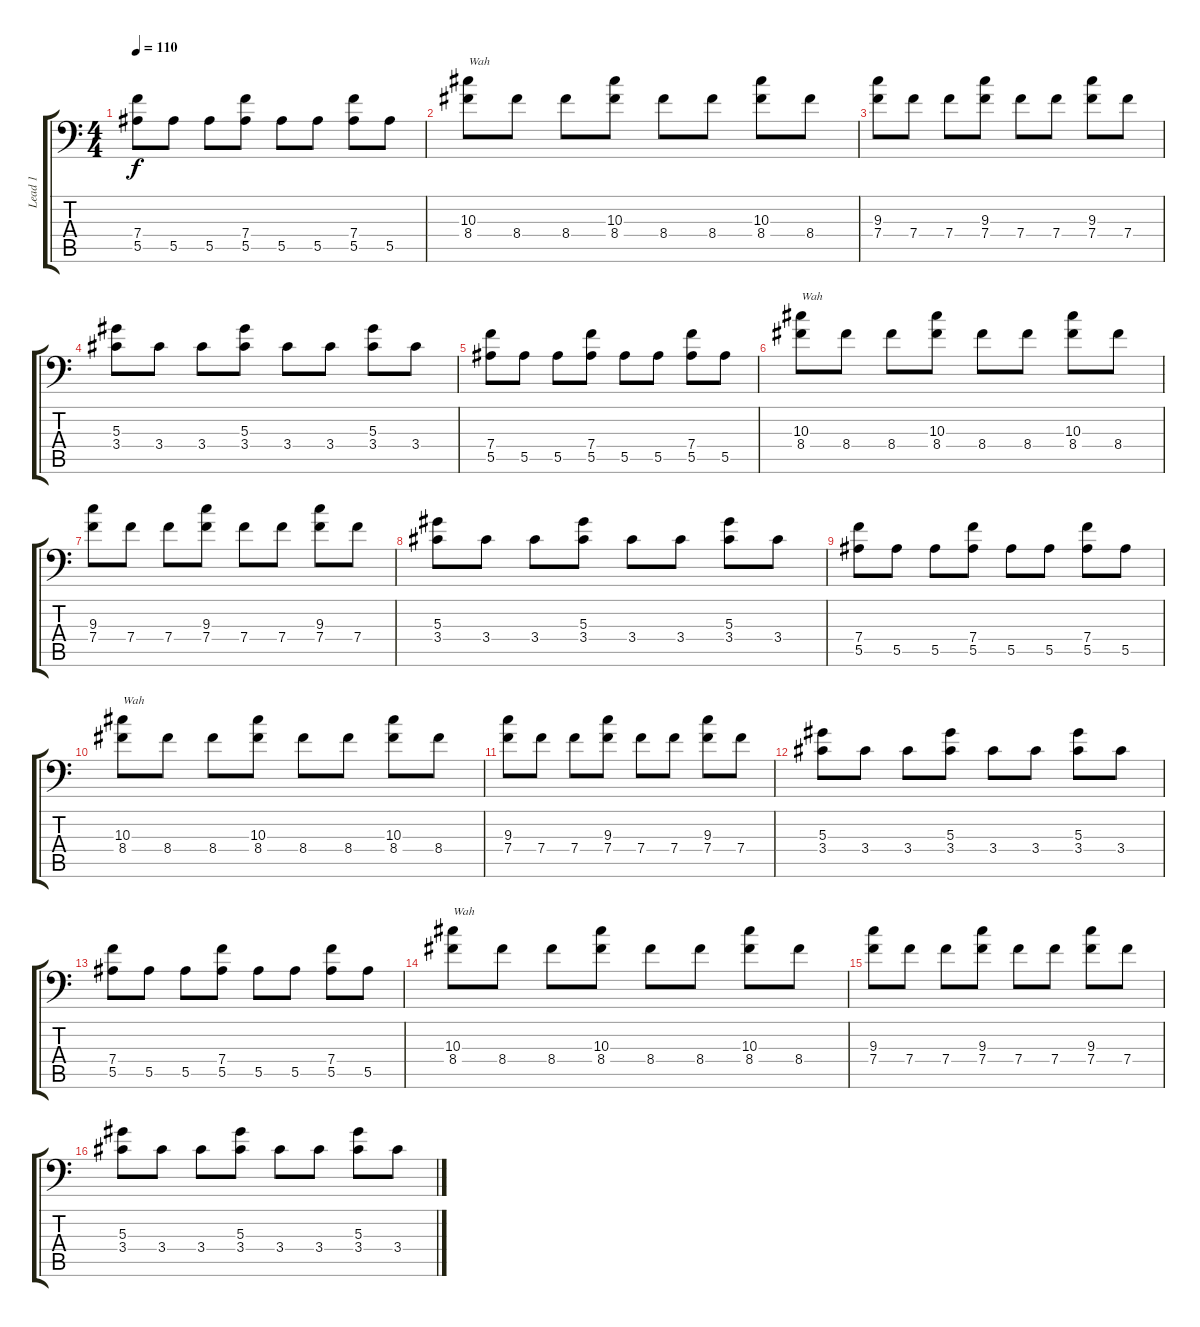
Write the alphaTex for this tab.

\track ("Lead 1" "Lead 1") {instrument overdrivenguitar}
\staff {score tabs}
\tuning (C4 G3 Eb3 Bb2 F2 Bb1) {hide}
\ts (4 4)
\tempo 110
\clef f4
\ks c
(7.4 5.5).8{dy f} 5.5.8 5.5.8 (7.4 5.5).8 5.5.8 5.5.8 (7.4 5.5).8 5.5.8 |
(10.3 8.4).8{txt "Wah"} 8.4.8 8.4.8 (10.3 8.4).8 8.4.8 8.4.8 (10.3 8.4).8 8.4.8 |
(9.3 7.4).8 7.4.8 7.4.8 (9.3 7.4).8 7.4.8 7.4.8 (9.3 7.4).8 7.4.8 |
(5.3 3.4).8 3.4.8 3.4.8 (5.3 3.4).8 3.4.8 3.4.8 (5.3 3.4).8 3.4.8 |
(7.4 5.5).8 5.5.8 5.5.8 (7.4 5.5).8 5.5.8 5.5.8 (7.4 5.5).8 5.5.8 |
(10.3 8.4).8{txt "Wah"} 8.4.8 8.4.8 (10.3 8.4).8 8.4.8 8.4.8 (10.3 8.4).8 8.4.8 |
(9.3 7.4).8 7.4.8 7.4.8 (9.3 7.4).8 7.4.8 7.4.8 (9.3 7.4).8 7.4.8 |
(5.3 3.4).8 3.4.8 3.4.8 (5.3 3.4).8 3.4.8 3.4.8 (5.3 3.4).8 3.4.8 |
(7.4 5.5).8 5.5.8 5.5.8 (7.4 5.5).8 5.5.8 5.5.8 (7.4 5.5).8 5.5.8 |
(10.3 8.4).8{txt "Wah"} 8.4.8 8.4.8 (10.3 8.4).8 8.4.8 8.4.8 (10.3 8.4).8 8.4.8 |
(9.3 7.4).8 7.4.8 7.4.8 (9.3 7.4).8 7.4.8 7.4.8 (9.3 7.4).8 7.4.8 |
(5.3 3.4).8 3.4.8 3.4.8 (5.3 3.4).8 3.4.8 3.4.8 (5.3 3.4).8 3.4.8 |
(7.4 5.5).8 5.5.8 5.5.8 (7.4 5.5).8 5.5.8 5.5.8 (7.4 5.5).8 5.5.8 |
(10.3 8.4).8{txt "Wah"} 8.4.8 8.4.8 (10.3 8.4).8 8.4.8 8.4.8 (10.3 8.4).8 8.4.8 |
(9.3 7.4).8 7.4.8 7.4.8 (9.3 7.4).8 7.4.8 7.4.8 (9.3 7.4).8 7.4.8 |
(5.3 3.4).8 3.4.8 3.4.8 (5.3 3.4).8 3.4.8 3.4.8 (5.3 3.4).8 3.4.8
